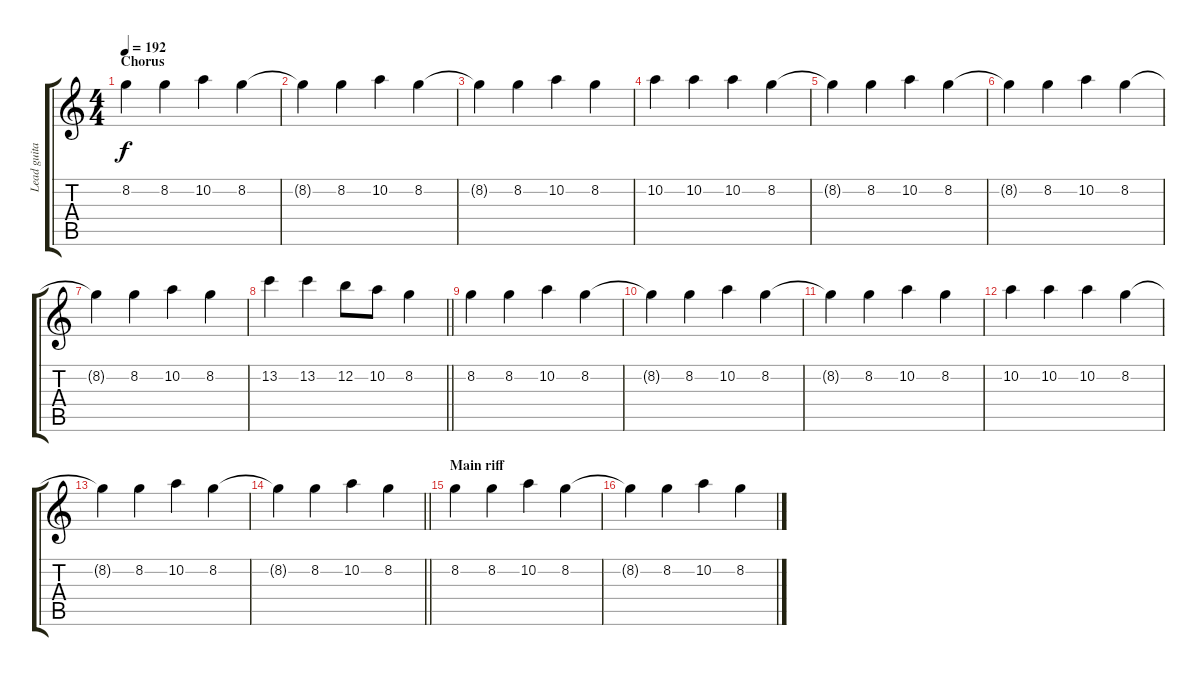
\track ("Lead guitar 2" "Lead guita") {instrument overdrivenguitar}
\staff {score tabs}
\tuning (E4 B3 G3 D3 A2 E2) {hide}
\ts (4 4)
\section ("" "Chorus")
\tempo 192
\clef g2
\ks c
8.2.4{dy f volume 6 balance 12} 8.2.4 10.2.4 8.2.4 |
8.2{t}.4 8.2.4 10.2.4 8.2.4 |
8.2{t}.4 8.2.4 10.2.4 8.2.4 |
10.2.4 10.2.4 10.2.4 8.2.4 |
8.2{t}.4 8.2.4 10.2.4 8.2.4 |
8.2{t}.4 8.2.4 10.2.4 8.2.4 |
8.2{t}.4 8.2.4 10.2.4 8.2.4 |
\barLineRight lightlight
13.2.4 13.2.4 12.2.8 10.2.8 8.2.4 |
8.2.4{volume 6} 8.2.4 10.2.4 8.2.4 |
8.2{t}.4 8.2.4 10.2.4 8.2.4 |
8.2{t}.4 8.2.4 10.2.4 8.2.4 |
10.2.4 10.2.4 10.2.4 8.2.4 |
8.2{t}.4 8.2.4 10.2.4 8.2.4 |
\barLineRight lightlight
8.2{t}.4 8.2.4 10.2.4 8.2.4 |
\section ("" "Main riff")
8.2.4{volume 8} 8.2.4 10.2.4 8.2.4 |
8.2{t}.4 8.2.4 10.2.4 8.2.4
